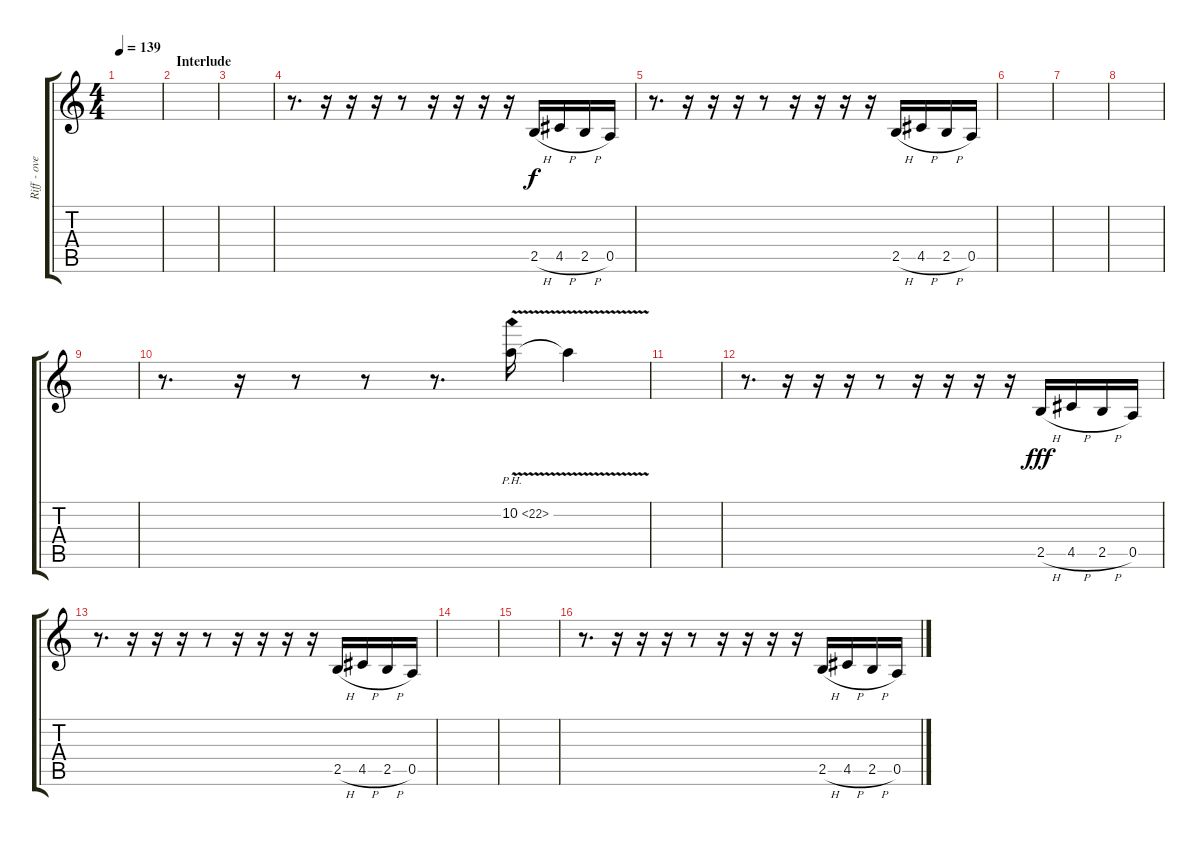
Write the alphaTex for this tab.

\track ("Riff - overdub" "Riff - ove") {instrument distortionguitar}
\staff {score tabs}
\tuning (E4 B3 G3 D3 A2 E2) {hide}
\ts (4 4)
\tempo 139
\clef g2
\ks c
|
\section ("" "Interlude")
|
|
r.8{d} r.16 r.16 r.16 r.8 r.16 r.16 r.16 r.16 2.5{h}.16 4.5{h}.16 2.5{h}.16 0.5.16 |
r.8{d} r.16 r.16 r.16 r.8 r.16 r.16 r.16 r.16 2.5{h}.16 4.5{h}.16 2.5{h}.16 0.5.16 |
|
|
|
|
r.8{d} r.16 r.8 r.8 r.8{d} 10.2{ph 12 v}.16 10.2{t}.4{dy f} |
|
r.8{d} r.16 r.16 r.16 r.8 r.16 r.16 r.16 r.16 2.5{h}.16{dy fff} 4.5{h}.16 2.5{h}.16 0.5.16 |
r.8{d} r.16 r.16 r.16 r.8 r.16 r.16 r.16 r.16 2.5{h}.16 4.5{h}.16 2.5{h}.16 0.5.16 |
|
|
r.8{d} r.16 r.16 r.16 r.8 r.16 r.16 r.16 r.16 2.5{h}.16 4.5{h}.16 2.5{h}.16 0.5.16
